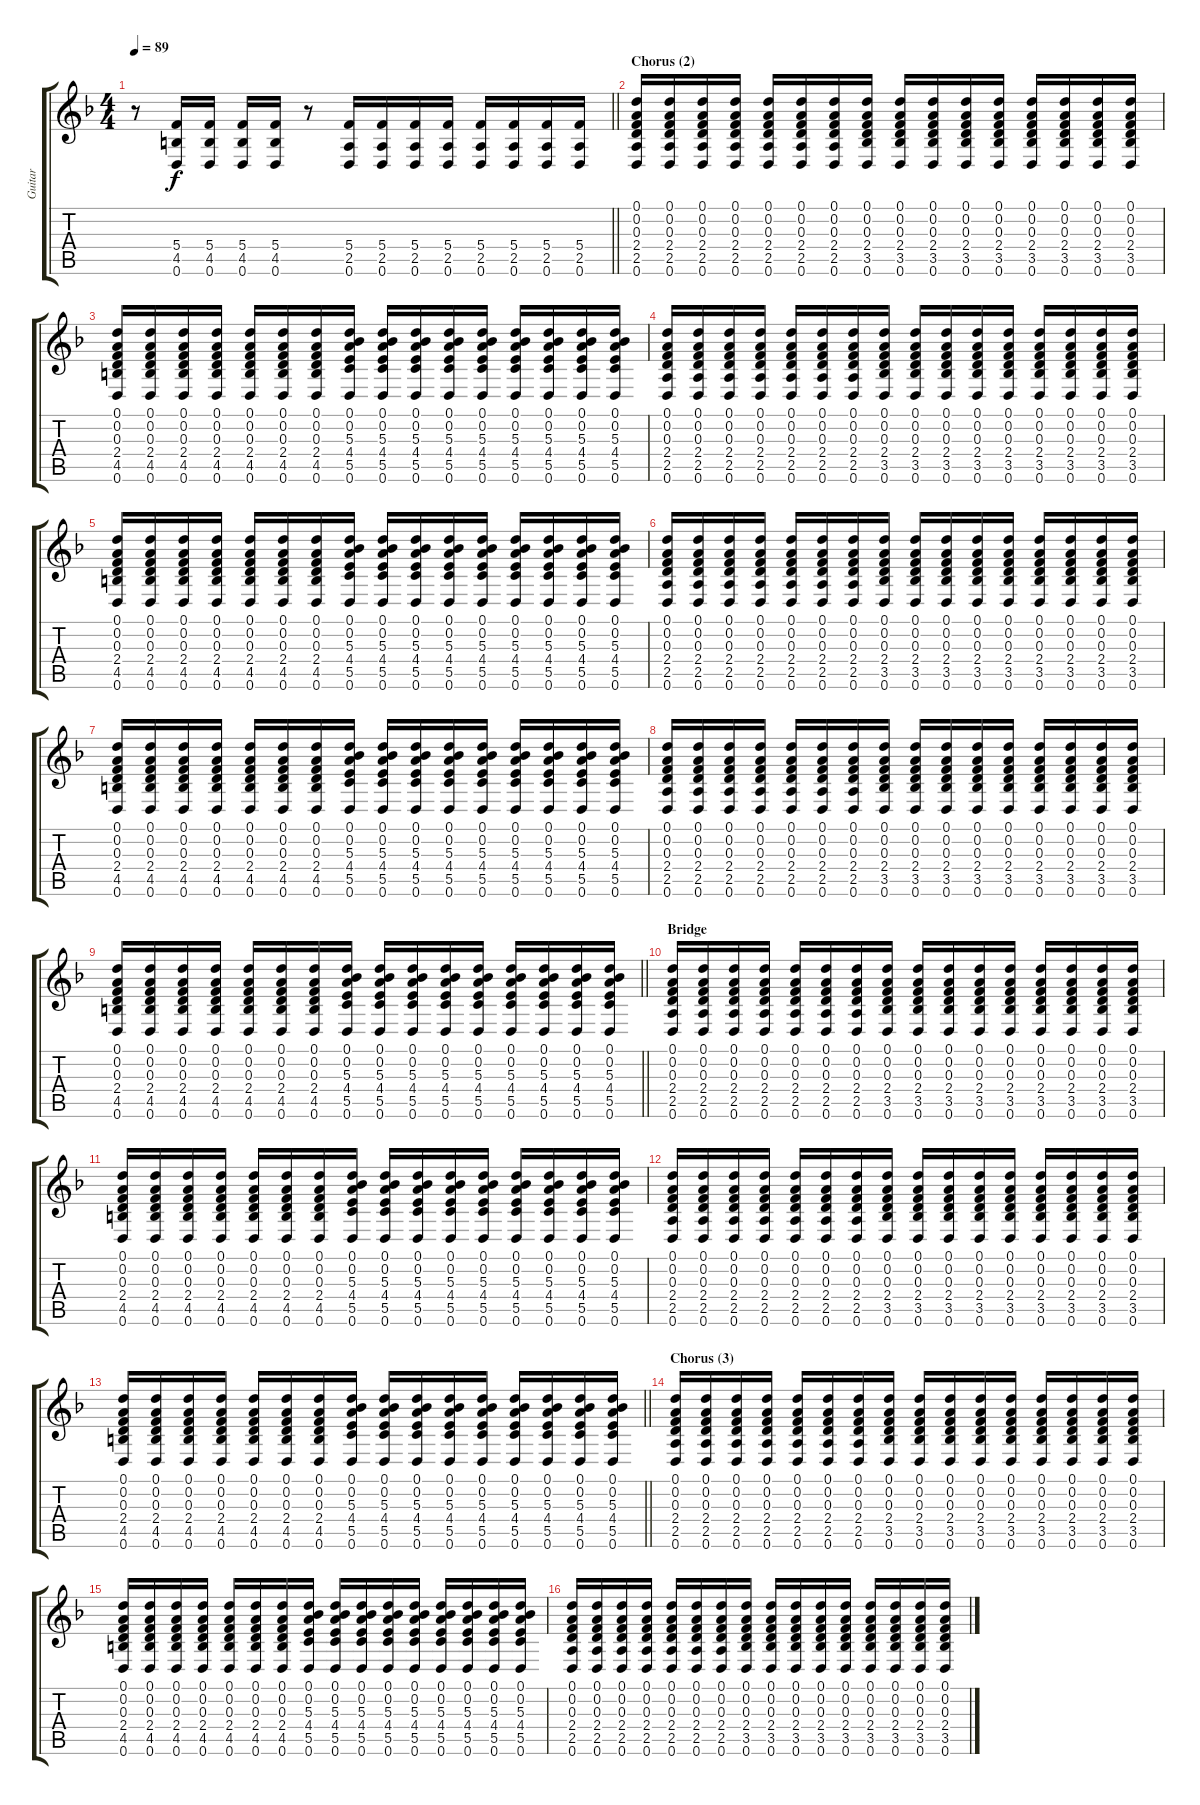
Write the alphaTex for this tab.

\track ("Guitar" "Guitar") {instrument distortionguitar}
\staff {score tabs}
\tuning (D4 A3 F3 C3 G2 D2) {hide}
\ts (4 4)
\tempo 89
\clef g2
\barLineRight lightlight
\ks dminor
r.8{dy f} (5.4 4.5 0.6).16 (5.4 4.5 0.6).16 (5.4 4.5 0.6).16 (5.4 4.5 0.6).16 r.8 (5.4 2.5 0.6).16 (5.4 2.5 0.6).16 (5.4 2.5 0.6).16 (5.4 2.5 0.6).16 (5.4 2.5 0.6).16 (5.4 2.5 0.6).16 (5.4 2.5 0.6).16 (5.4 2.5 0.6).16 |
\section ("" "Chorus (2)")
(0.1 0.2 0.3 2.4 2.5 0.6).16 (0.1 0.2 0.3 2.4 2.5 0.6).16 (0.1 0.2 0.3 2.4 2.5 0.6).16 (0.1 0.2 0.3 2.4 2.5 0.6).16 (0.1 0.2 0.3 2.4 2.5 0.6).16 (0.1 0.2 0.3 2.4 2.5 0.6).16 (0.1 0.2 0.3 2.4 2.5 0.6).16 (0.1 0.2 0.3 2.4 3.5 0.6).16 (0.1 0.2 0.3 2.4 3.5 0.6).16 (0.1 0.2 0.3 2.4 3.5 0.6).16 (0.1 0.2 0.3 2.4 3.5 0.6).16 (0.1 0.2 0.3 2.4 3.5 0.6).16 (0.1 0.2 0.3 2.4 3.5 0.6).16 (0.1 0.2 0.3 2.4 3.5 0.6).16 (0.1 0.2 0.3 2.4 3.5 0.6).16 (0.1 0.2 0.3 2.4 3.5 0.6).16 |
(0.1 0.2 0.3 2.4 4.5 0.6).16 (0.1 0.2 0.3 2.4 4.5 0.6).16 (0.1 0.2 0.3 2.4 4.5 0.6).16 (0.1 0.2 0.3 2.4 4.5 0.6).16 (0.1 0.2 0.3 2.4 4.5 0.6).16 (0.1 0.2 0.3 2.4 4.5 0.6).16 (0.1 0.2 0.3 2.4 4.5 0.6).16 (0.1 0.2 5.3 4.4 5.5 0.6).16 (0.1 0.2 5.3 4.4 5.5 0.6).16 (0.1 0.2 5.3 4.4 5.5 0.6).16 (0.1 0.2 5.3 4.4 5.5 0.6).16 (0.1 0.2 5.3 4.4 5.5 0.6).16 (0.1 0.2 5.3 4.4 5.5 0.6).16 (0.1 0.2 5.3 4.4 5.5 0.6).16 (0.1 0.2 5.3 4.4 5.5 0.6).16 (0.1 0.2 5.3 4.4 5.5 0.6).16 |
(0.1 0.2 0.3 2.4 2.5 0.6).16 (0.1 0.2 0.3 2.4 2.5 0.6).16 (0.1 0.2 0.3 2.4 2.5 0.6).16 (0.1 0.2 0.3 2.4 2.5 0.6).16 (0.1 0.2 0.3 2.4 2.5 0.6).16 (0.1 0.2 0.3 2.4 2.5 0.6).16 (0.1 0.2 0.3 2.4 2.5 0.6).16 (0.1 0.2 0.3 2.4 3.5 0.6).16 (0.1 0.2 0.3 2.4 3.5 0.6).16 (0.1 0.2 0.3 2.4 3.5 0.6).16 (0.1 0.2 0.3 2.4 3.5 0.6).16 (0.1 0.2 0.3 2.4 3.5 0.6).16 (0.1 0.2 0.3 2.4 3.5 0.6).16 (0.1 0.2 0.3 2.4 3.5 0.6).16 (0.1 0.2 0.3 2.4 3.5 0.6).16 (0.1 0.2 0.3 2.4 3.5 0.6).16 |
(0.1 0.2 0.3 2.4 4.5 0.6).16 (0.1 0.2 0.3 2.4 4.5 0.6).16 (0.1 0.2 0.3 2.4 4.5 0.6).16 (0.1 0.2 0.3 2.4 4.5 0.6).16 (0.1 0.2 0.3 2.4 4.5 0.6).16 (0.1 0.2 0.3 2.4 4.5 0.6).16 (0.1 0.2 0.3 2.4 4.5 0.6).16 (0.1 0.2 5.3 4.4 5.5 0.6).16 (0.1 0.2 5.3 4.4 5.5 0.6).16 (0.1 0.2 5.3 4.4 5.5 0.6).16 (0.1 0.2 5.3 4.4 5.5 0.6).16 (0.1 0.2 5.3 4.4 5.5 0.6).16 (0.1 0.2 5.3 4.4 5.5 0.6).16 (0.1 0.2 5.3 4.4 5.5 0.6).16 (0.1 0.2 5.3 4.4 5.5 0.6).16 (0.1 0.2 5.3 4.4 5.5 0.6).16 |
(0.1 0.2 0.3 2.4 2.5 0.6).16 (0.1 0.2 0.3 2.4 2.5 0.6).16 (0.1 0.2 0.3 2.4 2.5 0.6).16 (0.1 0.2 0.3 2.4 2.5 0.6).16 (0.1 0.2 0.3 2.4 2.5 0.6).16 (0.1 0.2 0.3 2.4 2.5 0.6).16 (0.1 0.2 0.3 2.4 2.5 0.6).16 (0.1 0.2 0.3 2.4 3.5 0.6).16 (0.1 0.2 0.3 2.4 3.5 0.6).16 (0.1 0.2 0.3 2.4 3.5 0.6).16 (0.1 0.2 0.3 2.4 3.5 0.6).16 (0.1 0.2 0.3 2.4 3.5 0.6).16 (0.1 0.2 0.3 2.4 3.5 0.6).16 (0.1 0.2 0.3 2.4 3.5 0.6).16 (0.1 0.2 0.3 2.4 3.5 0.6).16 (0.1 0.2 0.3 2.4 3.5 0.6).16 |
(0.1 0.2 0.3 2.4 4.5 0.6).16 (0.1 0.2 0.3 2.4 4.5 0.6).16 (0.1 0.2 0.3 2.4 4.5 0.6).16 (0.1 0.2 0.3 2.4 4.5 0.6).16 (0.1 0.2 0.3 2.4 4.5 0.6).16 (0.1 0.2 0.3 2.4 4.5 0.6).16 (0.1 0.2 0.3 2.4 4.5 0.6).16 (0.1 0.2 5.3 4.4 5.5 0.6).16 (0.1 0.2 5.3 4.4 5.5 0.6).16 (0.1 0.2 5.3 4.4 5.5 0.6).16 (0.1 0.2 5.3 4.4 5.5 0.6).16 (0.1 0.2 5.3 4.4 5.5 0.6).16 (0.1 0.2 5.3 4.4 5.5 0.6).16 (0.1 0.2 5.3 4.4 5.5 0.6).16 (0.1 0.2 5.3 4.4 5.5 0.6).16 (0.1 0.2 5.3 4.4 5.5 0.6).16 |
(0.1 0.2 0.3 2.4 2.5 0.6).16 (0.1 0.2 0.3 2.4 2.5 0.6).16 (0.1 0.2 0.3 2.4 2.5 0.6).16 (0.1 0.2 0.3 2.4 2.5 0.6).16 (0.1 0.2 0.3 2.4 2.5 0.6).16 (0.1 0.2 0.3 2.4 2.5 0.6).16 (0.1 0.2 0.3 2.4 2.5 0.6).16 (0.1 0.2 0.3 2.4 3.5 0.6).16 (0.1 0.2 0.3 2.4 3.5 0.6).16 (0.1 0.2 0.3 2.4 3.5 0.6).16 (0.1 0.2 0.3 2.4 3.5 0.6).16 (0.1 0.2 0.3 2.4 3.5 0.6).16 (0.1 0.2 0.3 2.4 3.5 0.6).16 (0.1 0.2 0.3 2.4 3.5 0.6).16 (0.1 0.2 0.3 2.4 3.5 0.6).16 (0.1 0.2 0.3 2.4 3.5 0.6).16 |
\barLineRight lightlight
(0.1 0.2 0.3 2.4 4.5 0.6).16 (0.1 0.2 0.3 2.4 4.5 0.6).16 (0.1 0.2 0.3 2.4 4.5 0.6).16 (0.1 0.2 0.3 2.4 4.5 0.6).16 (0.1 0.2 0.3 2.4 4.5 0.6).16 (0.1 0.2 0.3 2.4 4.5 0.6).16 (0.1 0.2 0.3 2.4 4.5 0.6).16 (0.1 0.2 5.3 4.4 5.5 0.6).16 (0.1 0.2 5.3 4.4 5.5 0.6).16 (0.1 0.2 5.3 4.4 5.5 0.6).16 (0.1 0.2 5.3 4.4 5.5 0.6).16 (0.1 0.2 5.3 4.4 5.5 0.6).16 (0.1 0.2 5.3 4.4 5.5 0.6).16 (0.1 0.2 5.3 4.4 5.5 0.6).16 (0.1 0.2 5.3 4.4 5.5 0.6).16 (0.1 0.2 5.3 4.4 5.5 0.6).16 |
\section ("" "Bridge")
(0.1 0.2 0.3 2.4 2.5 0.6).16 (0.1 0.2 0.3 2.4 2.5 0.6).16 (0.1 0.2 0.3 2.4 2.5 0.6).16 (0.1 0.2 0.3 2.4 2.5 0.6).16 (0.1 0.2 0.3 2.4 2.5 0.6).16 (0.1 0.2 0.3 2.4 2.5 0.6).16 (0.1 0.2 0.3 2.4 2.5 0.6).16 (0.1 0.2 0.3 2.4 3.5 0.6).16 (0.1 0.2 0.3 2.4 3.5 0.6).16 (0.1 0.2 0.3 2.4 3.5 0.6).16 (0.1 0.2 0.3 2.4 3.5 0.6).16 (0.1 0.2 0.3 2.4 3.5 0.6).16 (0.1 0.2 0.3 2.4 3.5 0.6).16 (0.1 0.2 0.3 2.4 3.5 0.6).16 (0.1 0.2 0.3 2.4 3.5 0.6).16 (0.1 0.2 0.3 2.4 3.5 0.6).16 |
(0.1 0.2 0.3 2.4 4.5 0.6).16 (0.1 0.2 0.3 2.4 4.5 0.6).16 (0.1 0.2 0.3 2.4 4.5 0.6).16 (0.1 0.2 0.3 2.4 4.5 0.6).16 (0.1 0.2 0.3 2.4 4.5 0.6).16 (0.1 0.2 0.3 2.4 4.5 0.6).16 (0.1 0.2 0.3 2.4 4.5 0.6).16 (0.1 0.2 5.3 4.4 5.5 0.6).16 (0.1 0.2 5.3 4.4 5.5 0.6).16 (0.1 0.2 5.3 4.4 5.5 0.6).16 (0.1 0.2 5.3 4.4 5.5 0.6).16 (0.1 0.2 5.3 4.4 5.5 0.6).16 (0.1 0.2 5.3 4.4 5.5 0.6).16 (0.1 0.2 5.3 4.4 5.5 0.6).16 (0.1 0.2 5.3 4.4 5.5 0.6).16 (0.1 0.2 5.3 4.4 5.5 0.6).16 |
(0.1 0.2 0.3 2.4 2.5 0.6).16 (0.1 0.2 0.3 2.4 2.5 0.6).16 (0.1 0.2 0.3 2.4 2.5 0.6).16 (0.1 0.2 0.3 2.4 2.5 0.6).16 (0.1 0.2 0.3 2.4 2.5 0.6).16 (0.1 0.2 0.3 2.4 2.5 0.6).16 (0.1 0.2 0.3 2.4 2.5 0.6).16 (0.1 0.2 0.3 2.4 3.5 0.6).16 (0.1 0.2 0.3 2.4 3.5 0.6).16 (0.1 0.2 0.3 2.4 3.5 0.6).16 (0.1 0.2 0.3 2.4 3.5 0.6).16 (0.1 0.2 0.3 2.4 3.5 0.6).16 (0.1 0.2 0.3 2.4 3.5 0.6).16 (0.1 0.2 0.3 2.4 3.5 0.6).16 (0.1 0.2 0.3 2.4 3.5 0.6).16 (0.1 0.2 0.3 2.4 3.5 0.6).16 |
\barLineRight lightlight
(0.1 0.2 0.3 2.4 4.5 0.6).16 (0.1 0.2 0.3 2.4 4.5 0.6).16 (0.1 0.2 0.3 2.4 4.5 0.6).16 (0.1 0.2 0.3 2.4 4.5 0.6).16 (0.1 0.2 0.3 2.4 4.5 0.6).16 (0.1 0.2 0.3 2.4 4.5 0.6).16 (0.1 0.2 0.3 2.4 4.5 0.6).16 (0.1 0.2 5.3 4.4 5.5 0.6).16 (0.1 0.2 5.3 4.4 5.5 0.6).16 (0.1 0.2 5.3 4.4 5.5 0.6).16 (0.1 0.2 5.3 4.4 5.5 0.6).16 (0.1 0.2 5.3 4.4 5.5 0.6).16 (0.1 0.2 5.3 4.4 5.5 0.6).16 (0.1 0.2 5.3 4.4 5.5 0.6).16 (0.1 0.2 5.3 4.4 5.5 0.6).16 (0.1 0.2 5.3 4.4 5.5 0.6).16 |
\section ("" "Chorus (3)")
(0.1 0.2 0.3 2.4 2.5 0.6).16 (0.1 0.2 0.3 2.4 2.5 0.6).16 (0.1 0.2 0.3 2.4 2.5 0.6).16 (0.1 0.2 0.3 2.4 2.5 0.6).16 (0.1 0.2 0.3 2.4 2.5 0.6).16 (0.1 0.2 0.3 2.4 2.5 0.6).16 (0.1 0.2 0.3 2.4 2.5 0.6).16 (0.1 0.2 0.3 2.4 3.5 0.6).16 (0.1 0.2 0.3 2.4 3.5 0.6).16 (0.1 0.2 0.3 2.4 3.5 0.6).16 (0.1 0.2 0.3 2.4 3.5 0.6).16 (0.1 0.2 0.3 2.4 3.5 0.6).16 (0.1 0.2 0.3 2.4 3.5 0.6).16 (0.1 0.2 0.3 2.4 3.5 0.6).16 (0.1 0.2 0.3 2.4 3.5 0.6).16 (0.1 0.2 0.3 2.4 3.5 0.6).16 |
(0.1 0.2 0.3 2.4 4.5 0.6).16 (0.1 0.2 0.3 2.4 4.5 0.6).16 (0.1 0.2 0.3 2.4 4.5 0.6).16 (0.1 0.2 0.3 2.4 4.5 0.6).16 (0.1 0.2 0.3 2.4 4.5 0.6).16 (0.1 0.2 0.3 2.4 4.5 0.6).16 (0.1 0.2 0.3 2.4 4.5 0.6).16 (0.1 0.2 5.3 4.4 5.5 0.6).16 (0.1 0.2 5.3 4.4 5.5 0.6).16 (0.1 0.2 5.3 4.4 5.5 0.6).16 (0.1 0.2 5.3 4.4 5.5 0.6).16 (0.1 0.2 5.3 4.4 5.5 0.6).16 (0.1 0.2 5.3 4.4 5.5 0.6).16 (0.1 0.2 5.3 4.4 5.5 0.6).16 (0.1 0.2 5.3 4.4 5.5 0.6).16 (0.1 0.2 5.3 4.4 5.5 0.6).16 |
(0.1 0.2 0.3 2.4 2.5 0.6).16 (0.1 0.2 0.3 2.4 2.5 0.6).16 (0.1 0.2 0.3 2.4 2.5 0.6).16 (0.1 0.2 0.3 2.4 2.5 0.6).16 (0.1 0.2 0.3 2.4 2.5 0.6).16 (0.1 0.2 0.3 2.4 2.5 0.6).16 (0.1 0.2 0.3 2.4 2.5 0.6).16 (0.1 0.2 0.3 2.4 3.5 0.6).16 (0.1 0.2 0.3 2.4 3.5 0.6).16 (0.1 0.2 0.3 2.4 3.5 0.6).16 (0.1 0.2 0.3 2.4 3.5 0.6).16 (0.1 0.2 0.3 2.4 3.5 0.6).16 (0.1 0.2 0.3 2.4 3.5 0.6).16 (0.1 0.2 0.3 2.4 3.5 0.6).16 (0.1 0.2 0.3 2.4 3.5 0.6).16 (0.1 0.2 0.3 2.4 3.5 0.6).16
